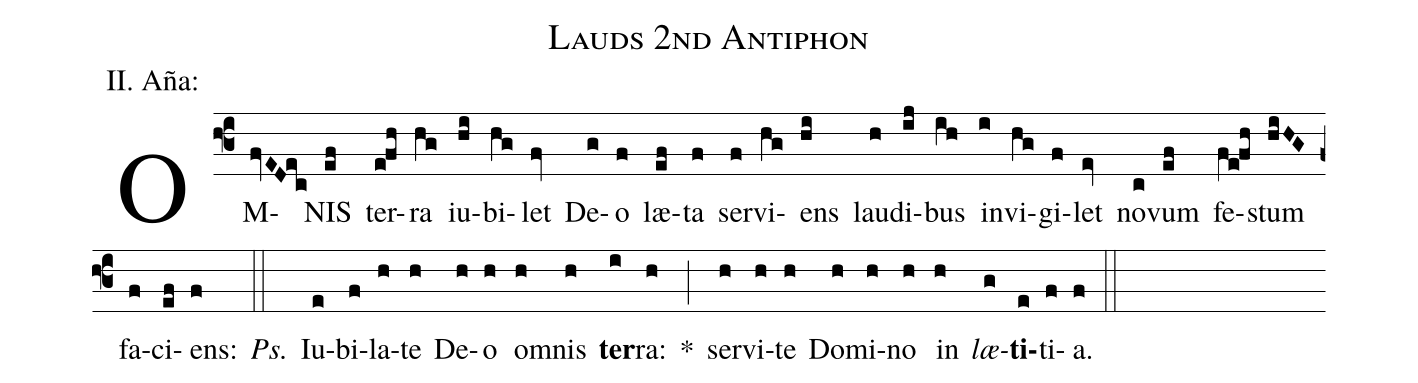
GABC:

name:Lauds 2nd Antiphon;
annotation:II. Aña:;
%%
(f3)OM(fvED!@ec)NIS(ef) ter(efh)ra(hg) iu(hi)bi(hg)let(fv) De(g)o(f) læ(ef)ta(f) ser(f)vi(hg)ens(hi) lau(h)di(ij)bus(ih) in(i)vi(hg)gi(f)let(ev) no(c)vum(ef) fe(fe!fh)stum(hiHG) fa(f)ci(ef)ens:(f) <i>Ps.</i>(::) Iu(e)bi(f)la(h)te(h) De(h)o(h) om(h)nis(h) <b>ter</b>(i)ra:(h) *(;) ser(h)vi(h)te(h) Do(h)mi(h)no(h) in(h) <i>læ</i>(g)<b>ti</b>(e)ti(f)a.(f) (::)
